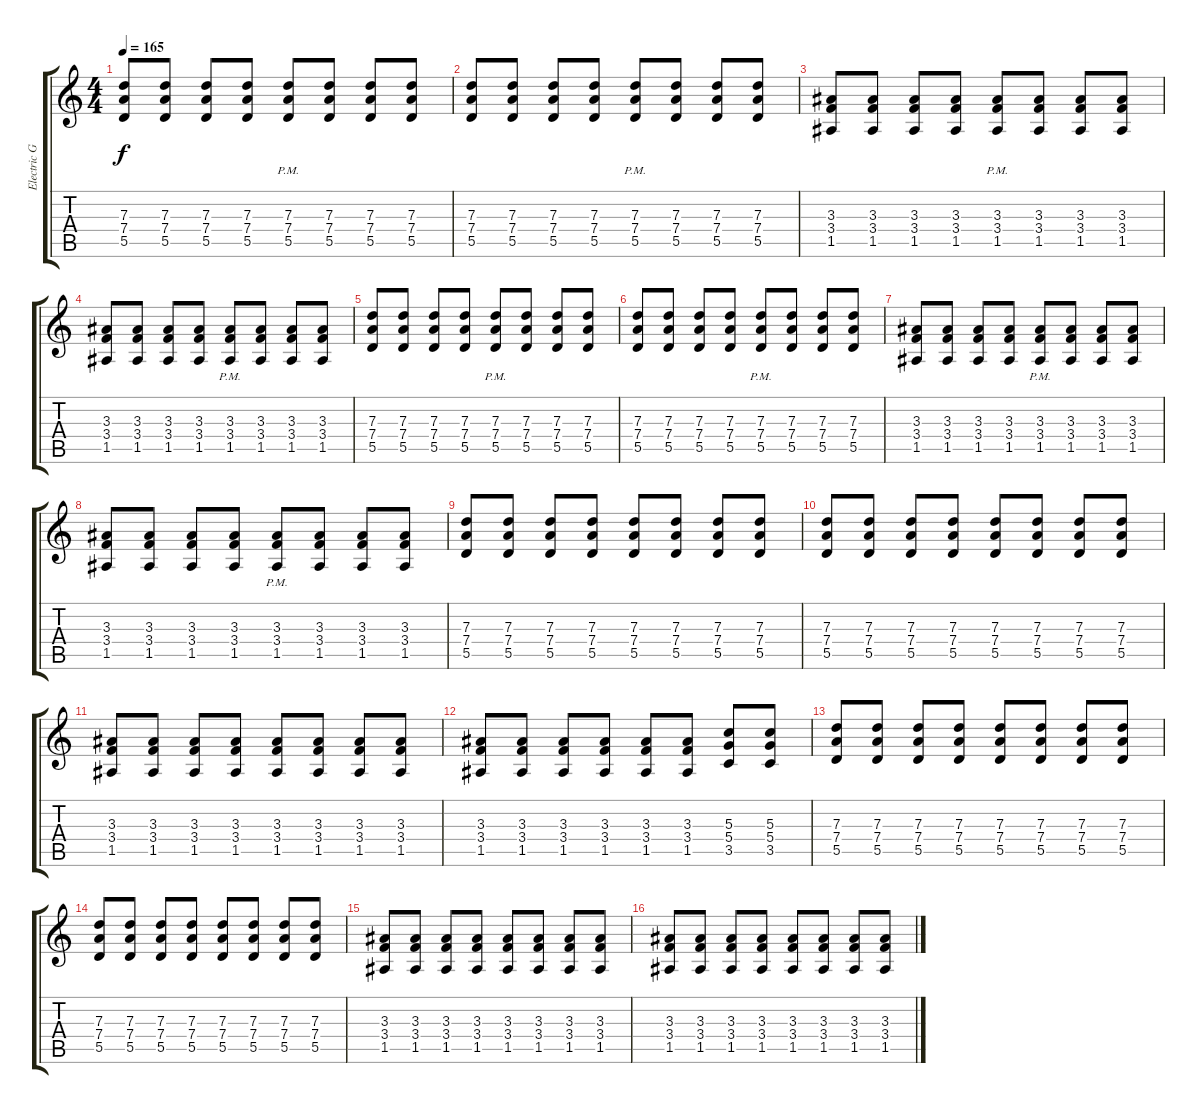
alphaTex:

\track ("Electric Guitar" "Electric G") {instrument distortionguitar}
\staff {score tabs}
\tuning (E4 B3 G3 D3 A2 D2) {hide}
\ts (4 4)
\tempo 165
\clef g2
\ks c
(7.3 7.4 5.5).8{dy f} (7.3 7.4 5.5).8 (7.3 7.4 5.5).8 (7.3 7.4 5.5).8 (7.3{pm} 7.4{pm} 5.5{pm}).8 (7.3 7.4 5.5).8 (7.3 7.4 5.5).8 (7.3 7.4 5.5).8 |
(7.3 7.4 5.5).8 (7.3 7.4 5.5).8 (7.3 7.4 5.5).8 (7.3 7.4 5.5).8 (7.3{pm} 7.4{pm} 5.5{pm}).8 (7.3 7.4 5.5).8 (7.3 7.4 5.5).8 (7.3 7.4 5.5).8 |
(3.3 3.4 1.5).8 (3.3 3.4 1.5).8 (3.3 3.4 1.5).8 (3.3 3.4 1.5).8 (3.3{pm} 3.4 1.5).8 (3.3 3.4 1.5).8 (3.3 3.4 1.5).8 (3.3 3.4 1.5).8 |
(3.3 3.4 1.5).8 (3.3 3.4 1.5).8 (3.3 3.4 1.5).8 (3.3 3.4 1.5).8 (3.3{pm} 3.4 1.5).8 (3.3 3.4 1.5).8 (3.3 3.4 1.5).8 (3.3 3.4 1.5).8 |
(7.3 7.4 5.5).8 (7.3 7.4 5.5).8 (7.3 7.4 5.5).8 (7.3 7.4 5.5).8 (7.3{pm} 7.4{pm} 5.5{pm}).8 (7.3 7.4 5.5).8 (7.3 7.4 5.5).8 (7.3 7.4 5.5).8 |
(7.3 7.4 5.5).8 (7.3 7.4 5.5).8 (7.3 7.4 5.5).8 (7.3 7.4 5.5).8 (7.3{pm} 7.4{pm} 5.5{pm}).8 (7.3 7.4 5.5).8 (7.3 7.4 5.5).8 (7.3 7.4 5.5).8 |
(3.3 3.4 1.5).8 (3.3 3.4 1.5).8 (3.3 3.4 1.5).8 (3.3 3.4 1.5).8 (3.3{pm} 3.4 1.5).8 (3.3 3.4 1.5).8 (3.3 3.4 1.5).8 (3.3 3.4 1.5).8 |
(3.3 3.4 1.5).8 (3.3 3.4 1.5).8 (3.3 3.4 1.5).8 (3.3 3.4 1.5).8 (3.3{pm} 3.4 1.5).8 (3.3 3.4 1.5).8 (3.3 3.4 1.5).8 (3.3 3.4 1.5).8 |
(7.3 7.4 5.5).8 (7.3 7.4 5.5).8 (7.3 7.4 5.5).8 (7.3 7.4 5.5).8 (7.3 7.4 5.5).8 (7.3 7.4 5.5).8 (7.3 7.4 5.5).8 (7.3 7.4 5.5).8 |
(7.3 7.4 5.5).8 (7.3 7.4 5.5).8 (7.3 7.4 5.5).8 (7.3 7.4 5.5).8 (7.3 7.4 5.5).8 (7.3 7.4 5.5).8 (7.3 7.4 5.5).8 (7.3 7.4 5.5).8 |
(3.3 3.4 1.5).8 (3.3 3.4 1.5).8 (3.3 3.4 1.5).8 (3.3 3.4 1.5).8 (3.3 3.4 1.5).8 (3.3 3.4 1.5).8 (3.3 3.4 1.5).8 (3.3 3.4 1.5).8 |
(3.3 3.4 1.5).8 (3.3 3.4 1.5).8 (3.3 3.4 1.5).8 (3.3 3.4 1.5).8 (3.3 3.4 1.5).8 (3.3 3.4 1.5).8 (5.3 5.4 3.5).8 (5.3 5.4 3.5).8 |
(7.3 7.4 5.5).8 (7.3 7.4 5.5).8 (7.3 7.4 5.5).8 (7.3 7.4 5.5).8 (7.3 7.4 5.5).8 (7.3 7.4 5.5).8 (7.3 7.4 5.5).8 (7.3 7.4 5.5).8 |
(7.3 7.4 5.5).8 (7.3 7.4 5.5).8 (7.3 7.4 5.5).8 (7.3 7.4 5.5).8 (7.3 7.4 5.5).8 (7.3 7.4 5.5).8 (7.3 7.4 5.5).8 (7.3 7.4 5.5).8 |
(3.3 3.4 1.5).8 (3.3 3.4 1.5).8 (3.3 3.4 1.5).8 (3.3 3.4 1.5).8 (3.3 3.4 1.5).8 (3.3 3.4 1.5).8 (3.3 3.4 1.5).8 (3.3 3.4 1.5).8 |
(3.3 3.4 1.5).8 (3.3 3.4 1.5).8 (3.3 3.4 1.5).8 (3.3 3.4 1.5).8 (3.3 3.4 1.5).8 (3.3 3.4 1.5).8 (3.3 3.4 1.5).8 (3.3 3.4 1.5).8
